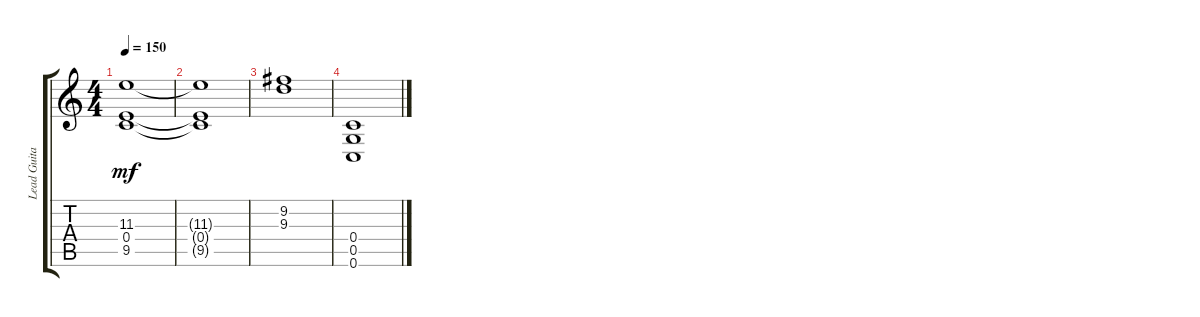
\track ("Lead Guitar" "Lead Guita") {instrument distortionguitar}
\staff {score tabs}
\tuning (D4 A3 F3 C3 G2 C2) {hide}
\ts (4 4)
\tempo 150
\clef g2
\ks c
(11.3{t} 0.4{t} 9.5{t}).1{dy mf} |
(11.3{t} 0.4{t} 9.5{t}).1 |
(9.2 9.3).1 |
(0.4 0.5 0.6).1
